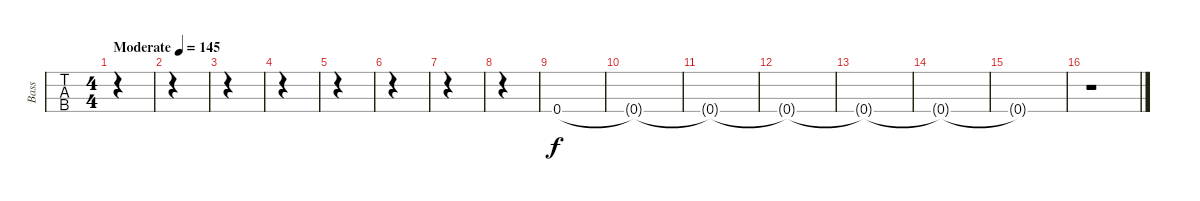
\track ("Bass" "Bass") {instrument electricbassfinger}
\staff {tabs}
\tuning (F2 C2 G1 C1) {hide}
\ts (4 4)
\tempo (145 "Moderate")
\clef f4
\ks c
|
|
|
|
|
|
|
|
0.4.1 |
0.4{t}.1 |
0.4{t}.1 |
0.4{t}.1 |
0.4{t}.1 |
0.4{t}.1 |
0.4{t}.1 |
r.1
